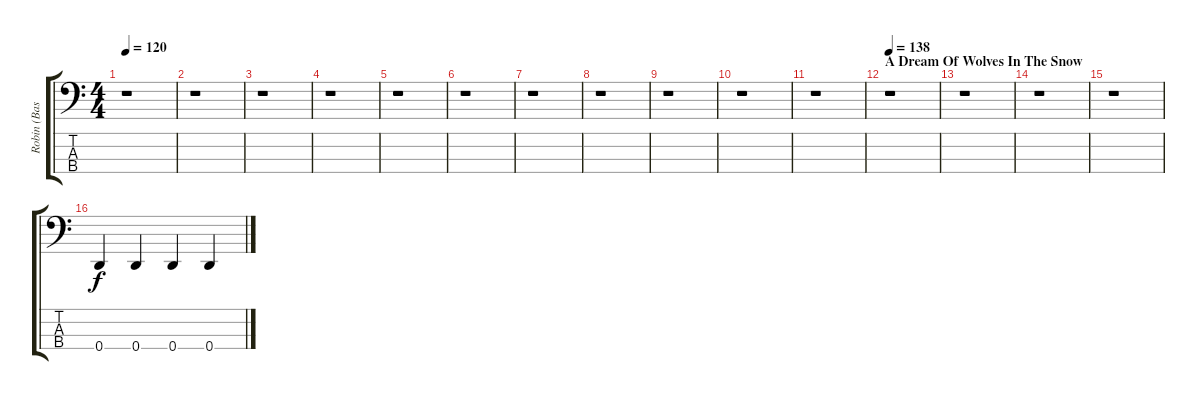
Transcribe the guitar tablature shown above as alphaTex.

\track ("Robin (Bass)" "Robin (Bas") {instrument electricbasspick}
\staff {score tabs}
\tuning (F2 C2 G1 D1) {hide}
\ts (4 4)
\tempo 120
\clef f4
\ks c
r.1{dy f} |
r.1 |
r.1 |
r.1 |
r.1 |
r.1 |
r.1 |
r.1 |
r.1 |
r.1 |
r.1 |
\section ("" "A Dream Of Wolves In The Snow")
\tempo 138
r.1{volume 14 balance 8 instrument electricbasspick} |
r.1 |
r.1 |
r.1 |
0.4.4 0.4.4 0.4.4 0.4.4
